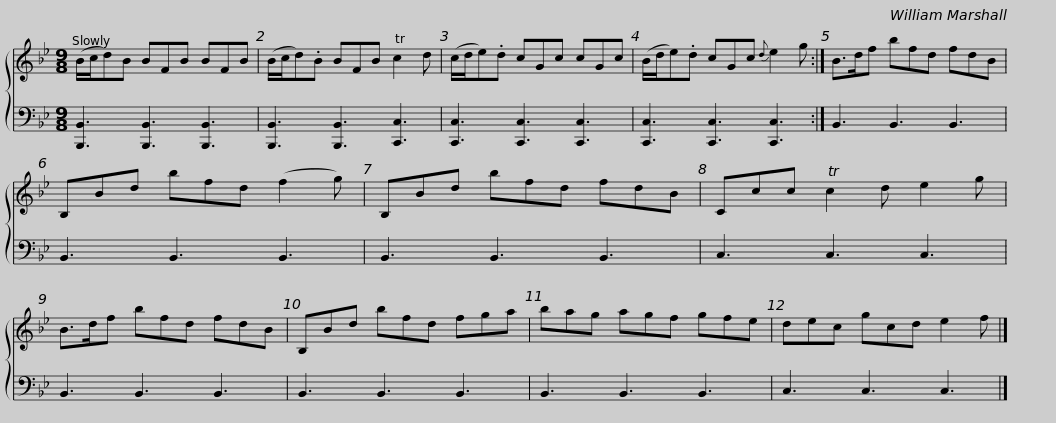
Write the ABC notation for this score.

X:1
%%score { 1 2 }
L:1/8
M:9/8
I:linebreak $
K:Bb
V:1 treble
V:2 bass
V:1
 (B/c/d)B BFB BFB | (B/c/d).B BFB Tc2 d | (c/d/e).d cGc cGc | (B/d/e).d cGc{d} e2 g :|$ B>df bfd fdB | %5
 B,Bd bfd (f2 g) | B,Bd bfd fdB | Ccc Tc2 d e2 g | B>df bfd fdB |$ B,Bd bfd fga | %10
 bag agf gfe | dec gcd e2 f |] %12
V:2
 [B,,,B,,]3 [B,,,B,,]3 [B,,,B,,]3 | [B,,,B,,]3 [B,,,B,,]3 [C,,C,]3 | [C,,C,]3 [C,,C,]3 [C,,C,]3 | [C,,C,]3 [C,,C,]3 [C,,C,]3 :|$ B,,3 B,,3 B,,3 | %5
 B,,3 B,,3 B,,3 | B,,3 B,,3 B,,3 | C,3 C,3 C,3 | B,,3 B,,3 B,,3 |$ B,,3 B,,3 B,,3 | %10
 B,,3 B,,3 B,,3 | C,3 C,3 C,3 |] %12
